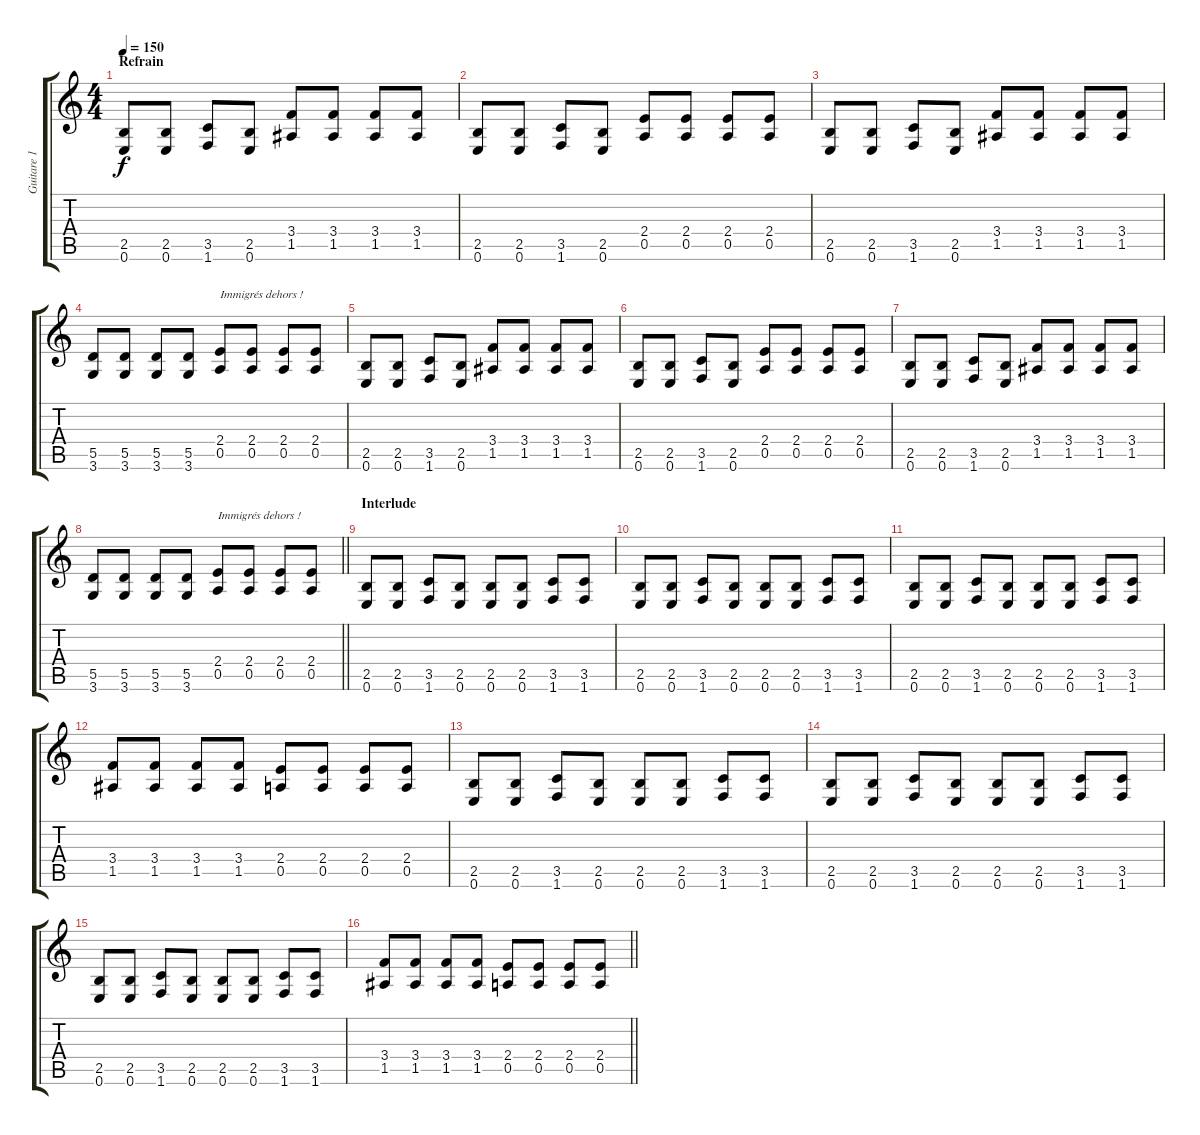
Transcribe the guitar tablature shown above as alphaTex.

\track ("Guitare 1" "Guitare 1") {instrument distortionguitar}
\staff {score tabs}
\tuning (E4 B3 G3 D3 A2 E2) {hide}
\ts (4 4)
\section ("" "Refrain")
\tempo 150
\clef g2
\ks c
(2.5 0.6).8{dy f} (2.5 0.6).8 (3.5 1.6).8 (2.5 0.6).8 (3.4 1.5).8 (3.4 1.5).8 (3.4 1.5).8 (3.4 1.5).8 |
(2.5 0.6).8 (2.5 0.6).8 (3.5 1.6).8 (2.5 0.6).8 (2.4 0.5).8 (2.4 0.5).8 (2.4 0.5).8 (2.4 0.5).8 |
(2.5 0.6).8 (2.5 0.6).8 (3.5 1.6).8 (2.5 0.6).8 (3.4 1.5).8 (3.4 1.5).8 (3.4 1.5).8 (3.4 1.5).8 |
(5.5 3.6).8 (5.5 3.6).8 (5.5 3.6).8 (5.5 3.6).8 (2.4 0.5).8{txt "Immigrés dehors !"} (2.4 0.5).8 (2.4 0.5).8 (2.4 0.5).8 |
(2.5 0.6).8 (2.5 0.6).8 (3.5 1.6).8 (2.5 0.6).8 (3.4 1.5).8 (3.4 1.5).8 (3.4 1.5).8 (3.4 1.5).8 |
(2.5 0.6).8 (2.5 0.6).8 (3.5 1.6).8 (2.5 0.6).8 (2.4 0.5).8 (2.4 0.5).8 (2.4 0.5).8 (2.4 0.5).8 |
(2.5 0.6).8 (2.5 0.6).8 (3.5 1.6).8 (2.5 0.6).8 (3.4 1.5).8 (3.4 1.5).8 (3.4 1.5).8 (3.4 1.5).8 |
\barLineRight lightlight
(5.5 3.6).8 (5.5 3.6).8 (5.5 3.6).8 (5.5 3.6).8 (2.4 0.5).8{txt "Immigrés dehors !"} (2.4 0.5).8 (2.4 0.5).8 (2.4 0.5).8 |
\section ("" "Interlude")
(2.5 0.6).8 (2.5 0.6).8 (3.5 1.6).8 (2.5 0.6).8 (2.5 0.6).8 (2.5 0.6).8 (3.5 1.6).8 (3.5 1.6).8 |
(2.5 0.6).8 (2.5 0.6).8 (3.5 1.6).8 (2.5 0.6).8 (2.5 0.6).8 (2.5 0.6).8 (3.5 1.6).8 (3.5 1.6).8 |
(2.5 0.6).8 (2.5 0.6).8 (3.5 1.6).8 (2.5 0.6).8 (2.5 0.6).8 (2.5 0.6).8 (3.5 1.6).8 (3.5 1.6).8 |
(3.4 1.5).8 (3.4 1.5).8 (3.4 1.5).8 (3.4 1.5).8 (2.4 0.5).8 (2.4 0.5).8 (2.4 0.5).8 (2.4 0.5).8 |
(2.5 0.6).8 (2.5 0.6).8 (3.5 1.6).8 (2.5 0.6).8 (2.5 0.6).8 (2.5 0.6).8 (3.5 1.6).8 (3.5 1.6).8 |
(2.5 0.6).8 (2.5 0.6).8 (3.5 1.6).8 (2.5 0.6).8 (2.5 0.6).8 (2.5 0.6).8 (3.5 1.6).8 (3.5 1.6).8 |
(2.5 0.6).8 (2.5 0.6).8 (3.5 1.6).8 (2.5 0.6).8 (2.5 0.6).8 (2.5 0.6).8 (3.5 1.6).8 (3.5 1.6).8 |
\barLineRight lightlight
(3.4 1.5).8 (3.4 1.5).8 (3.4 1.5).8 (3.4 1.5).8 (2.4 0.5).8 (2.4 0.5).8 (2.4 0.5).8 (2.4 0.5).8
